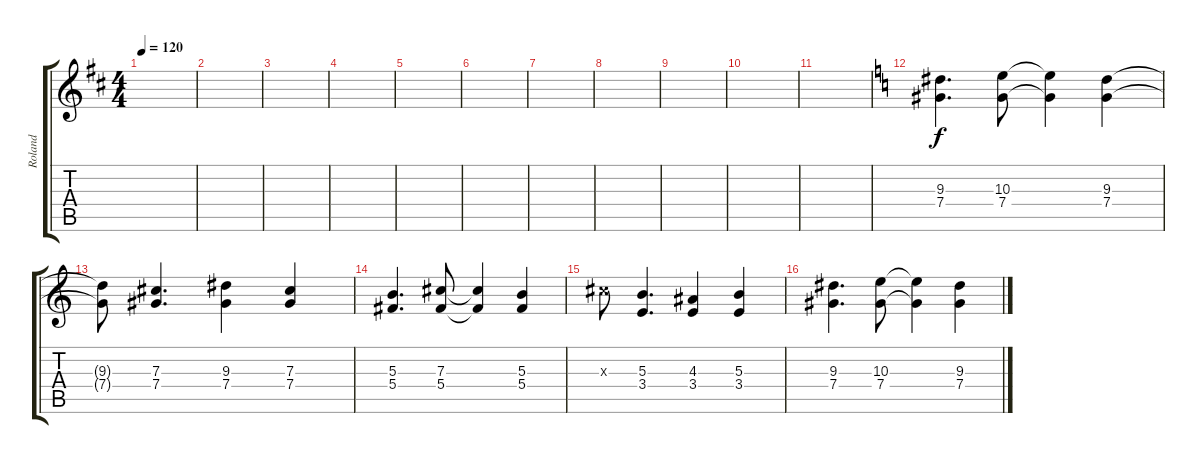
\track ("Roland" "Roland") {instrument distortionguitar}
\staff {score tabs}
\tuning (Eb4 Bb3 Gb3 Db3 Ab2 Eb2) {hide}
\ts (4 4)
\tempo 120
\clef g2
\ks bminor
|
|
|
|
|
|
|
|
|
|
|
\ks aminor
(9.3 7.4).4{d volume 10 instrument distortionguitar} (10.3 7.4).8 (10.3{t} 7.4{t}).4 (9.3 7.4).4 |
(9.3{t} 7.4{t}).8 (7.3 7.4).4{d} (9.3 7.4).4 (7.3 7.4).4 |
(5.3 5.4).4{d} (7.3 5.4).8 (7.3{t} 5.4{t}).4 (5.3 5.4).4 |
7.3{x}.8 (5.3 3.4).4{d} (4.3 3.4).4 (5.3 3.4).4 |
(9.3 7.4).4{d} (10.3 7.4).8 (10.3{t} 7.4{t}).4 (9.3 7.4).4
